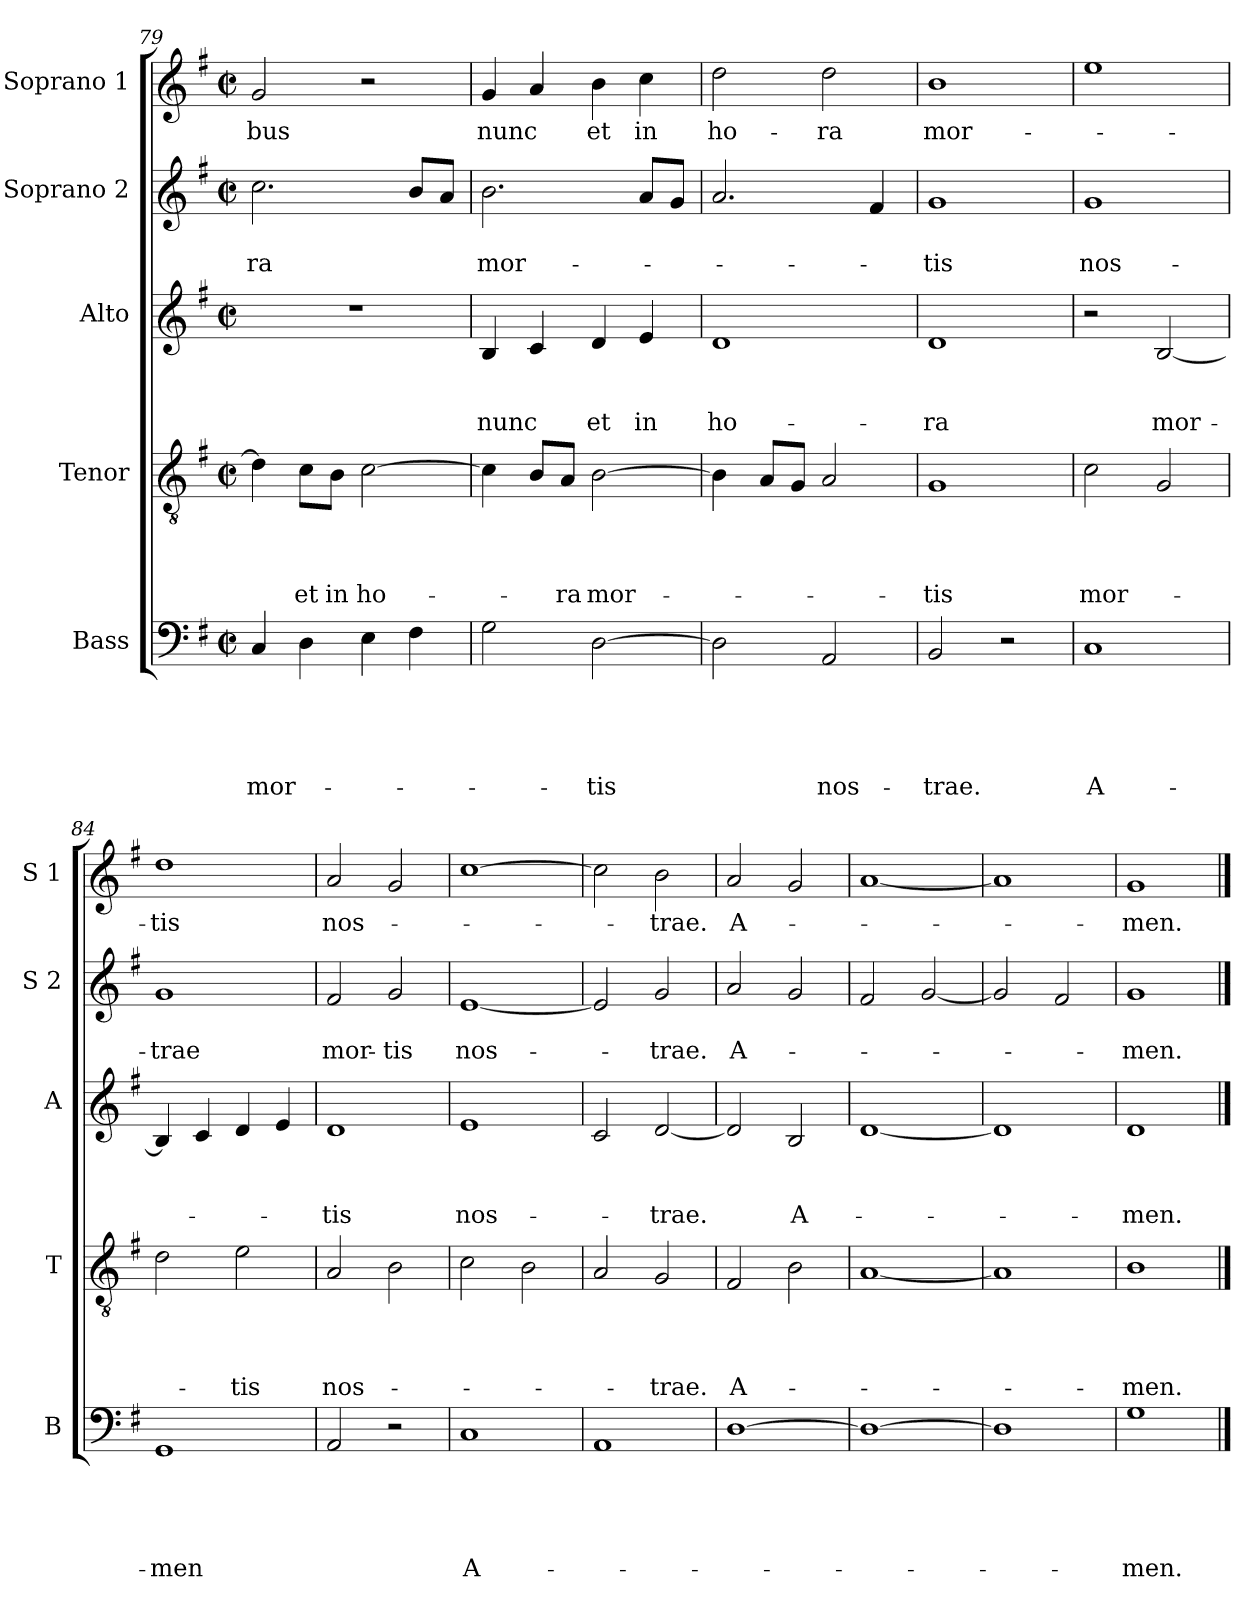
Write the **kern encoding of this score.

**kern	**text	**text	**text	**text	**text	**kern	**text	**text	**text	**text	**kern	**text	**text	**text	**kern	**text	**text	**kern	**text
*part5	*part5	*part5	*part5	*part5	*part5	*part4	*part4	*part4	*part4	*part4	*part3	*part3	*part3	*part3	*part2	*part2	*part2	*part1	*part1
*staff5	*staff5	*staff5	*staff5	*staff5	*staff5	*staff4	*staff4	*staff4	*staff4	*staff4	*staff3	*staff3	*staff3	*staff3	*staff2	*staff2	*staff2	*staff1	*staff1
*I"Bass	*	*	*	*	*	*I"Tenor	*	*	*	*	*I"Alto	*	*	*	*I"Soprano 2	*	*	*I"Soprano 1	*
*I'B	*	*	*	*	*	*I'T	*	*	*	*	*I'A	*	*	*	*I'S 2	*	*	*I'S 1	*
*clefF4	*	*	*	*	*	*clefGv2	*	*	*	*	*clefG2	*	*	*	*clefG2	*	*	*clefG2	*
*k[f#]	*	*	*	*	*	*k[f#]	*	*	*	*	*k[f#]	*	*	*	*k[f#]	*	*	*k[f#]	*
*G:	*	*	*	*	*	*G:	*	*	*	*	*G:	*	*	*	*G:	*	*	*G:	*
*M2/2	*	*	*	*	*	*M2/2	*	*	*	*	*M2/2	*	*	*	*M2/2	*	*	*M2/2	*
*met(c|)	*	*	*	*	*	*met(c|)	*	*	*	*	*met(c|)	*	*	*	*met(c|)	*	*	*met(c|)	*
=79	=79	=79	=79	=79	=79	=79	=79	=79	=79	=79	=79	=79	=79	=79	=79	=79	=79	=79	=79
!	!	!	!	!	!LO:LY:b	!	!	!	!	!	!	!	!	!	!	!	!LO:LY:b	!	!LO:LY:b
4C/	.	.	.	.	mor-	4d\]	.	.	.	.	1r	.	.	.	2.cc\	.	-ra	2g/	-bus
!	!	!	!	!	!	!	!	!	!	!LO:LY:b	!	!	!	!	!	!	!	!	!
4D\	.	.	.	.	.	8c\L	.	.	.	et	.	.	.	.	.	.	.	.	.
!	!	!	!	!	!	!	!	!	!	!LO:LY:b	!	!	!	!	!	!	!	!	!
.	.	.	.	.	.	8B\J	.	.	.	in	.	.	.	.	.	.	.	.	.
!	!	!	!	!	!	!	!	!	!	!LO:LY:b	!	!	!	!	!	!	!	!	!
4E\	.	.	.	.	.	[>2c\	.	.	.	ho-	.	.	.	.	.	.	.	2r	.
4F#\	.	.	.	.	.	.	.	.	.	.	.	.	.	.	8b/L	.	.	.	.
.	.	.	.	.	.	.	.	.	.	.	.	.	.	.	8a/J	.	.	.	.
=80	=80	=80	=80	=80	=80	=80	=80	=80	=80	=80	=80	=80	=80	=80	=80	=80	=80	=80	=80
!	!	!	!	!	!	!	!	!	!	!	!	!	!	!LO:LY:b	!	!	!LO:LY:b	!	!LO:LY:b
2G\	.	.	.	.	.	4c\]	.	.	.	.	4B/	.	.	nunc	2.b\	.	mor-	4g/	nunc
.	.	.	.	.	.	8B/L	.	.	.	.	4c/	.	.	.	.	.	.	4a/	.
!	!	!	!	!	!	!	!	!	!	!LO:LY:b	!	!	!	!	!	!	!	!	!
.	.	.	.	.	.	8A/J	.	.	.	-ra	.	.	.	.	.	.	.	.	.
!	!	!	!	!	!LO:LY:b	!	!	!	!	!LO:LY:b	!	!	!	!LO:LY:b	!	!	!	!	!LO:LY:b
[>2D\	.	.	.	.	-tis	[>2B\	.	.	.	mor-	4d/	.	.	et	.	.	.	4b\	et
!	!	!	!	!	!	!	!	!	!	!	!	!	!	!LO:LY:b	!	!	!	!	!LO:LY:b
.	.	.	.	.	.	.	.	.	.	.	4e/	.	.	in	8a/L	.	.	4cc\	in
.	.	.	.	.	.	.	.	.	.	.	.	.	.	.	8g/J	.	.	.	.
=81	=81	=81	=81	=81	=81	=81	=81	=81	=81	=81	=81	=81	=81	=81	=81	=81	=81	=81	=81
!	!	!	!	!	!	!	!	!	!	!	!	!	!	!LO:LY:b	!	!	!	!	!LO:LY:b
2D\]	.	.	.	.	.	4B\]	.	.	.	.	1d	.	.	ho-	2.a/	.	.	2dd\	ho-
.	.	.	.	.	.	8A/L	.	.	.	.	.	.	.	.	.	.	.	.	.
.	.	.	.	.	.	8G/J	.	.	.	.	.	.	.	.	.	.	.	.	.
!	!	!	!	!	!LO:LY:b	!	!	!	!	!	!	!	!	!	!	!	!	!	!LO:LY:b
2AA/	.	.	.	.	nos-	2A/	.	.	.	.	.	.	.	.	.	.	.	2dd\	-ra
.	.	.	.	.	.	.	.	.	.	.	.	.	.	.	4f#/	.	.	.	.
=82	=82	=82	=82	=82	=82	=82	=82	=82	=82	=82	=82	=82	=82	=82	=82	=82	=82	=82	=82
!	!	!	!	!	!LO:LY:b	!	!	!	!	!LO:LY:b	!	!	!	!LO:LY:b	!	!	!LO:LY:b	!	!LO:LY:b
2BB/	.	.	.	.	-trae.	1G	.	.	.	-tis	1d	.	.	-ra	1g	.	-tis	1b	mor-
2r	.	.	.	.	.	.	.	.	.	.	.	.	.	.	.	.	.	.	.
!!LO:LB:g=z
=83	=83	=83	=83	=83	=83	=83	=83	=83	=83	=83	=83	=83	=83	=83	=83	=83	=83	=83	=83
!	!	!	!	!	!LO:LY:b	!	!	!	!	!LO:LY:b	!	!	!	!	!	!	!LO:LY:b	!	!
1C	.	.	.	.	A-	2c\	.	.	.	mor-	2r	.	.	.	1g	.	nos-	1ee	.
!	!	!	!	!	!	!	!	!	!	!	!	!	!	!LO:LY:b	!	!	!	!	!
.	.	.	.	.	.	2G/	.	.	.	.	[<2B/	.	.	mor-	.	.	.	.	.
=84	=84	=84	=84	=84	=84	=84	=84	=84	=84	=84	=84	=84	=84	=84	=84	=84	=84	=84	=84
!	!	!	!	!	!LO:LY:b	!	!	!	!	!	!	!	!	!	!	!	!LO:LY:b	!	!LO:LY:b
1GG	.	.	.	.	-men	2d\	.	.	.	.	4B/]	.	.	.	1g	.	-trae	1dd	-tis
.	.	.	.	.	.	.	.	.	.	.	4c/	.	.	.	.	.	.	.	.
!	!	!	!	!	!	!	!	!	!	!LO:LY:b	!	!	!	!	!	!	!	!	!
.	.	.	.	.	.	2e\	.	.	.	-tis	4d/	.	.	.	.	.	.	.	.
.	.	.	.	.	.	.	.	.	.	.	4e/	.	.	.	.	.	.	.	.
=85	=85	=85	=85	=85	=85	=85	=85	=85	=85	=85	=85	=85	=85	=85	=85	=85	=85	=85	=85
!	!	!	!	!	!	!	!	!	!	!LO:LY:b	!	!	!	!LO:LY:b	!	!	!LO:LY:b	!	!LO:LY:b
2AA/	.	.	.	.	.	2A/	.	.	.	nos-	1d	.	.	-tis	2f#/	.	mor-	2a/	nos-
!	!	!	!	!	!	!	!	!	!	!	!	!	!	!	!	!	!LO:LY:b	!	!
2r	.	.	.	.	.	2B\	.	.	.	.	.	.	.	.	2g/	.	-tis	2g/	.
=86	=86	=86	=86	=86	=86	=86	=86	=86	=86	=86	=86	=86	=86	=86	=86	=86	=86	=86	=86
!	!	!	!	!	!LO:LY:b	!	!	!	!	!	!	!	!	!LO:LY:b	!	!	!LO:LY:b	!	!
1C	.	.	.	.	A-	2c\	.	.	.	.	1e	.	.	nos-	[<1e	.	nos-	[>1cc	.
.	.	.	.	.	.	2B\	.	.	.	.	.	.	.	.	.	.	.	.	.
=87	=87	=87	=87	=87	=87	=87	=87	=87	=87	=87	=87	=87	=87	=87	=87	=87	=87	=87	=87
1AA	.	.	.	.	.	2A/	.	.	.	.	2c/	.	.	.	2e/]	.	.	2cc\]	.
!	!	!	!	!	!	!	!	!	!	!LO:LY:b	!	!	!	!LO:LY:b	!	!	!LO:LY:b	!	!LO:LY:b
.	.	.	.	.	.	2G/	.	.	.	-trae.	[<2d/	.	.	-trae.	2g/	.	-trae.	2b\	-trae.
=88	=88	=88	=88	=88	=88	=88	=88	=88	=88	=88	=88	=88	=88	=88	=88	=88	=88	=88	=88
!	!	!	!	!	!	!	!	!	!	!LO:LY:b	!	!	!	!	!	!	!LO:LY:b	!	!LO:LY:b
[>1D	.	.	.	.	.	2F#/	.	.	.	A-	2d/]	.	.	.	2a/	.	A-	2a/	A-
!	!	!	!	!	!	!	!	!	!	!	!	!	!	!LO:LY:b	!	!	!	!	!
.	.	.	.	.	.	2B\	.	.	.	.	2B/	.	.	A-	2g/	.	.	2g/	.
=89	=89	=89	=89	=89	=89	=89	=89	=89	=89	=89	=89	=89	=89	=89	=89	=89	=89	=89	=89
1D_	.	.	.	.	.	[<1A	.	.	.	.	[<1d	.	.	.	2f#/	.	.	[<1a	.
.	.	.	.	.	.	.	.	.	.	.	.	.	.	.	[<2g/	.	.	.	.
=90	=90	=90	=90	=90	=90	=90	=90	=90	=90	=90	=90	=90	=90	=90	=90	=90	=90	=90	=90
1D]	.	.	.	.	.	1A]	.	.	.	.	1d]	.	.	.	2g/]	.	.	1a]	.
.	.	.	.	.	.	.	.	.	.	.	.	.	.	.	2f#/	.	.	.	.
=91	=91	=91	=91	=91	=91	=91	=91	=91	=91	=91	=91	=91	=91	=91	=91	=91	=91	=91	=91
!	!	!	!	!	!LO:LY:b	!	!	!	!	!LO:LY:b	!	!	!	!LO:LY:b	!	!	!LO:LY:b	!	!LO:LY:b
1G	.	.	.	.	-men.	1B	.	.	.	-men.	1d	.	.	-men.	1g	.	-men.	1g	-men.
==	==	==	==	==	==	==	==	==	==	==	==	==	==	==	==	==	==	==	==
*-	*-	*-	*-	*-	*-	*-	*-	*-	*-	*-	*-	*-	*-	*-	*-	*-	*-	*-	*-
